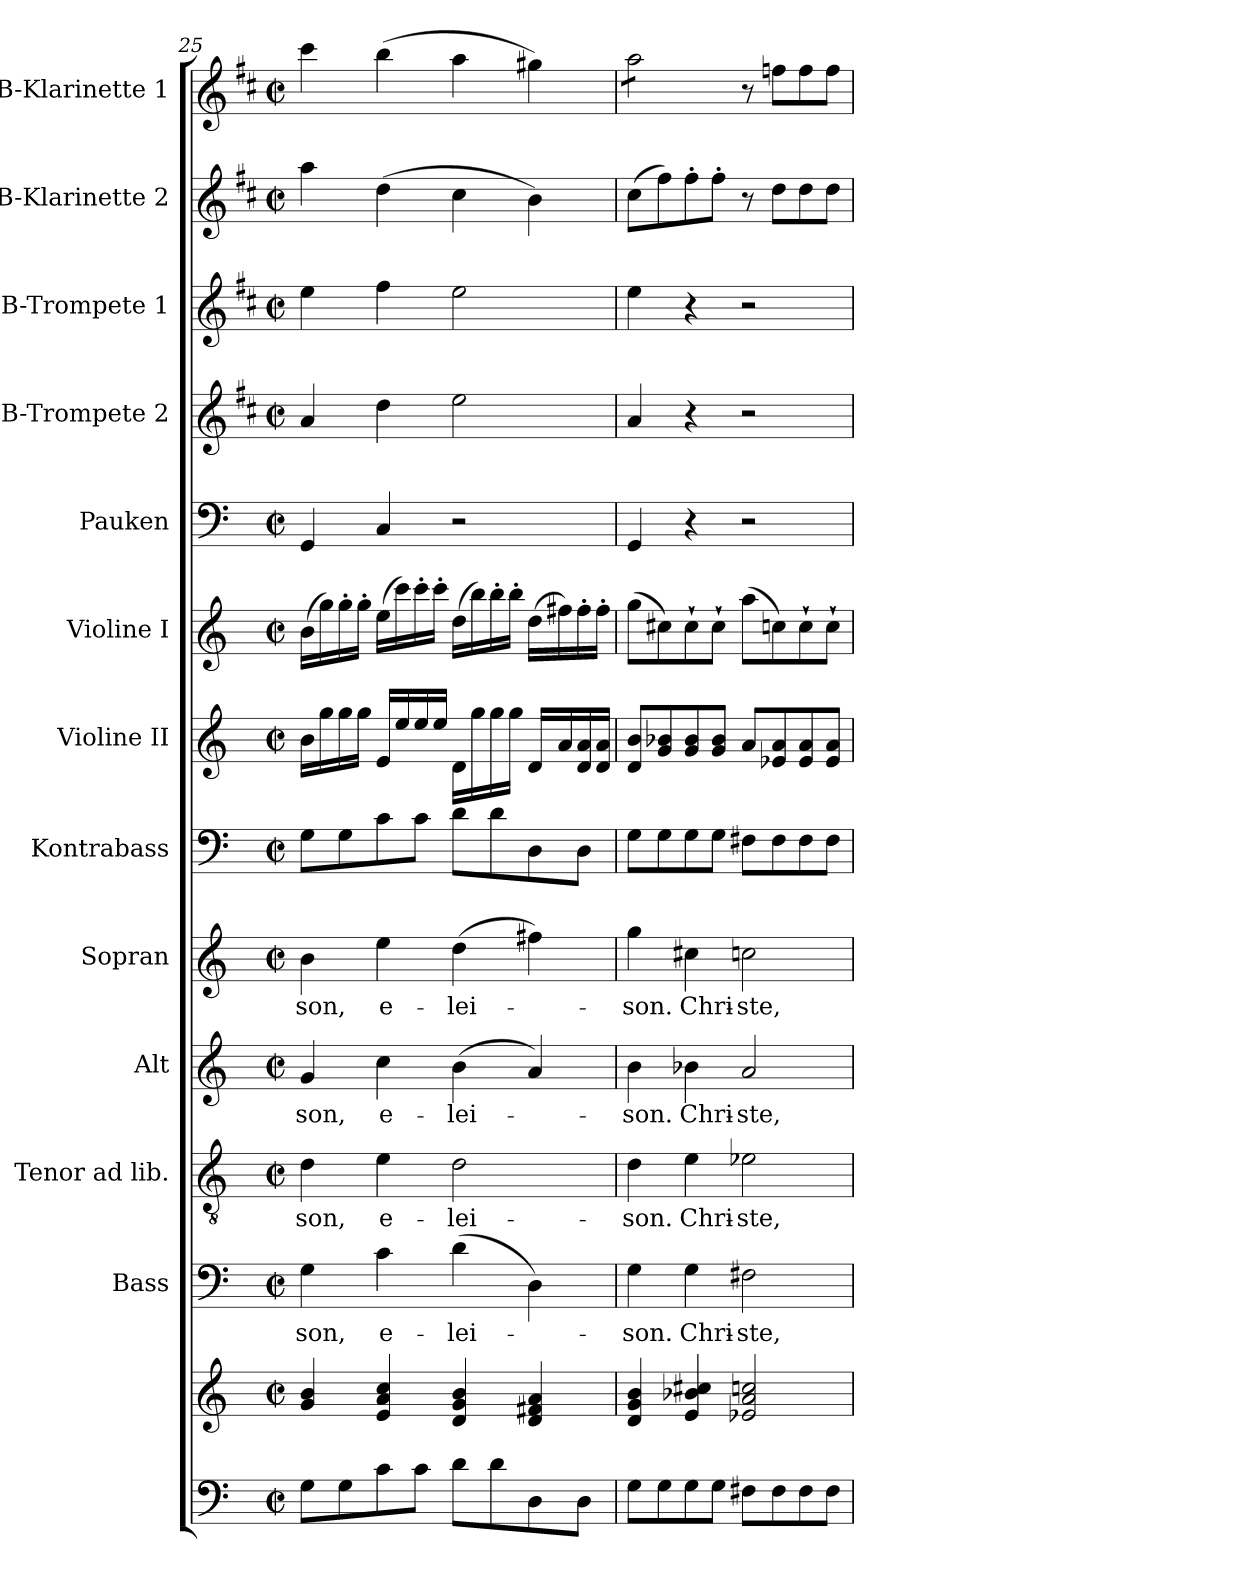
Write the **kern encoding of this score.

**kern	**kern	**kern	**text	**kern	**text	**kern	**text	**kern	**text	**kern	**kern	**kern	**kern	**kern	**kern	**kern	**kern
*part13	*part13	*part12	*part12	*part11	*part11	*part10	*part10	*part9	*part9	*part8	*part7	*part6	*part5	*part4	*part3	*part2	*part1
*staff14	*staff13	*staff12	*staff12	*staff11	*staff11	*staff10	*staff10	*staff9	*staff9	*staff8	*staff7	*staff6	*staff5	*staff4	*staff3	*staff2	*staff1
*	*	*I"Bass	*	*I"Tenor ad lib.	*	*I"Alt	*	*I"Sopran	*	*I"Kontrabass	*I"Violine II	*I"Violine I	*I"Pauken	*I"B-Trompete 2	*I"B-Trompete 1	*I"B-Klarinette 2	*I"B-Klarinette 1
*	*	*I'B.	*	*I'T.	*	*I'A.	*	*I'S.	*	*I'Kb.	*I'Vl. II	*I'Vl. I	*I'Pk.	*I'Trp. 2	*I'Trp. 1	*I'B Kl. 2	*I'B Kl. 1
*clefF4	*clefG2	*clefF4	*	*clefGv2	*	*clefG2	*	*clefG2	*	*clefF4	*clefG2	*clefG2	*clefF4	*clefG2	*clefG2	*clefG2	*clefG2
*	*	*	*	*	*	*	*	*	*	*ITrd7c12	*	*	*	*ITrd1c2	*ITrd1c2	*ITrd1c2	*ITrd1c2
*k[]	*k[]	*k[]	*	*k[]	*	*k[]	*	*k[]	*	*k[]	*k[]	*k[]	*k[]	*k[]	*k[]	*k[]	*k[]
*C:	*C:	*C:	*	*C:	*	*C:	*	*C:	*	*C:	*C:	*C:	*C:	*C:	*C:	*C:	*C:
*M2/2	*M2/2	*M2/2	*	*M2/2	*	*M2/2	*	*M2/2	*	*M2/2	*M2/2	*M2/2	*M2/2	*M2/2	*M2/2	*M2/2	*M2/2
*met(c|)	*met(c|)	*met(c|)	*	*met(c|)	*	*met(c|)	*	*met(c|)	*	*met(c|)	*met(c|)	*met(c|)	*met(c|)	*met(c|)	*met(c|)	*met(c|)	*met(c|)
=25	=25	=25	=25	=25	=25	=25	=25	=25	=25	=25	=25	=25	=25	=25	=25	=25	=25
!	!	!	!LO:LY:b	!	!LO:LY:b	!	!LO:LY:b	!	!LO:LY:b	!	!	!	!	!	!	!	!
8G\L	4g/ 4b/	4G\	-son,	4d\	-son,	4g/	-son,	4b\	-son,	8GG\L	16b\LL	(>16b\LL	4GG/	4g/	4dd\	4gg\	4bb\
.	.	.	.	.	.	.	.	.	.	.	16gg\	16gg\)	.	.	.	.	.
8G\	.	.	.	.	.	.	.	.	.	8GG\	16gg\	16gg'>\	.	.	.	.	.
.	.	.	.	.	.	.	.	.	.	.	16gg\JJ	16gg'>\JJ	.	.	.	.	.
!	!	!	!LO:LY:b	!	!LO:LY:b	!	!LO:LY:b	!	!LO:LY:b	!	!	!	!	!	!	!	!
8c\	4e/ 4a/ 4cc/	4c\	e-	4e\	e-	4cc\	e-	4ee\	e-	8C\	16e/LL	(>16ee\LL	4C/	4cc\	4ee\	(>4cc\	(>4aa\
.	.	.	.	.	.	.	.	.	.	.	16ee/	16ccc\)	.	.	.	.	.
8c\J	.	.	.	.	.	.	.	.	.	8C\J	16ee/	16ccc'>\	.	.	.	.	.
.	.	.	.	.	.	.	.	.	.	.	16ee/JJ	16ccc'>\JJ	.	.	.	.	.
!	!	!	!LO:LY:b	!	!LO:LY:b	!	!LO:LY:b	!	!LO:LY:b	!	!	!	!	!	!	!	!
8d\L	4d/ 4g/ 4b/	(>4d\	-lei-	2d\	-lei-	(>4b\	-lei-	(>4dd\	-lei-	8D\L	16d\LL	(>16dd\LL	2r	2dd\	2dd\	4b\	4gg\
.	.	.	.	.	.	.	.	.	.	.	16gg\	16bb\)	.	.	.	.	.
8d\	.	.	.	.	.	.	.	.	.	8D\	16gg\	16bb'>\	.	.	.	.	.
.	.	.	.	.	.	.	.	.	.	.	16gg\JJ	16bb'>\JJ	.	.	.	.	.
8D\	4d/ 4f#X/ 4a/	4D\)	.	.	.	4a/)	.	4ff#X\)	.	8DD\	16d/LL	(>16dd\LL	.	.	.	4a\)	4ff#X\)
.	.	.	.	.	.	.	.	.	.	.	16a/	16ff#X\)	.	.	.	.	.
8D\J	.	.	.	.	.	.	.	.	.	8DD\J	16d/ 16a/	16ff#'>\	.	.	.	.	.
.	.	.	.	.	.	.	.	.	.	.	16d/ 16a/JJ	16ff#'>\JJ	.	.	.	.	.
=26	=26	=26	=26	=26	=26	=26	=26	=26	=26	=26	=26	=26	=26	=26	=26	=26	=26
!	!	!	!LO:LY:b	!	!LO:LY:b	!	!LO:LY:b	!	!LO:LY:b	!	!	!	!	!	!	!	!
*	*	*	*	*	*	*	*	*	*	*	*	*	*	*	*	*	*tremolo
8G\L	4d/ 4g/ 4b/	4G\	-son.	4d\	-son.	4b\	-son.	4gg\	-son.	8GG\L	8d/ 8b/L	(>8gg\L	4GG/	4g/	4dd\	(>8b\L	8gg\L
8G\	.	.	.	.	.	.	.	.	.	8GG\	8g/ 8b-X/	8cc#X\)	.	.	.	8ee\)	8gg\
!	!	!	!LO:LY:b	!	!LO:LY:b	!	!LO:LY:b	!	!LO:LY:b	!	!	!	!	!	!	!	!
8G\	4e/ 4b-X/ 4cc#X/	4G\	Chri-	4e\	Chri-	4b-X\	Chri-	4cc#X\	Chri-	8GG\	8g/ 8b-/	8cc#`>\	4r	4r	4r	8ee'>\	8gg\
8G\J	.	.	.	.	.	.	.	.	.	8GG\J	8g/ 8b-/J	8cc#`>\J	.	.	.	8ee'>\J	8gg\J
*	*	*	*	*	*	*	*	*	*	*	*	*	*	*	*	*	*Xtremolo
!	!	!	!LO:LY:b	!	!LO:LY:b	!	!LO:LY:b	!	!LO:LY:b	!	!	!	!	!	!	!	!
8F#X\L	2e-X/ 2a/ 2ccn/	2F#X\	-ste,	2e-X\	-ste,	2a/	-ste,	2ccn\	-ste,	8FF#X\L	8a/L	(>8aa\L	2r	2r	2r	8r	8r
8F#\	.	.	.	.	.	.	.	.	.	8FF#\	8e-X/ 8a/	8ccn\)	.	.	.	8cc\L	8ee-X\L
8F#\	.	.	.	.	.	.	.	.	.	8FF#\	8e-/ 8a/	8cc`>\	.	.	.	8cc\	8ee-\
8F#\J	.	.	.	.	.	.	.	.	.	8FF#\J	8e-/ 8a/J	8cc`>\J	.	.	.	8cc\J	8ee-\J
=	=	=	=	=	=	=	=	=	=	=	=	=	=	=	=	=	=
*-	*-	*-	*-	*-	*-	*-	*-	*-	*-	*-	*-	*-	*-	*-	*-	*-	*-
